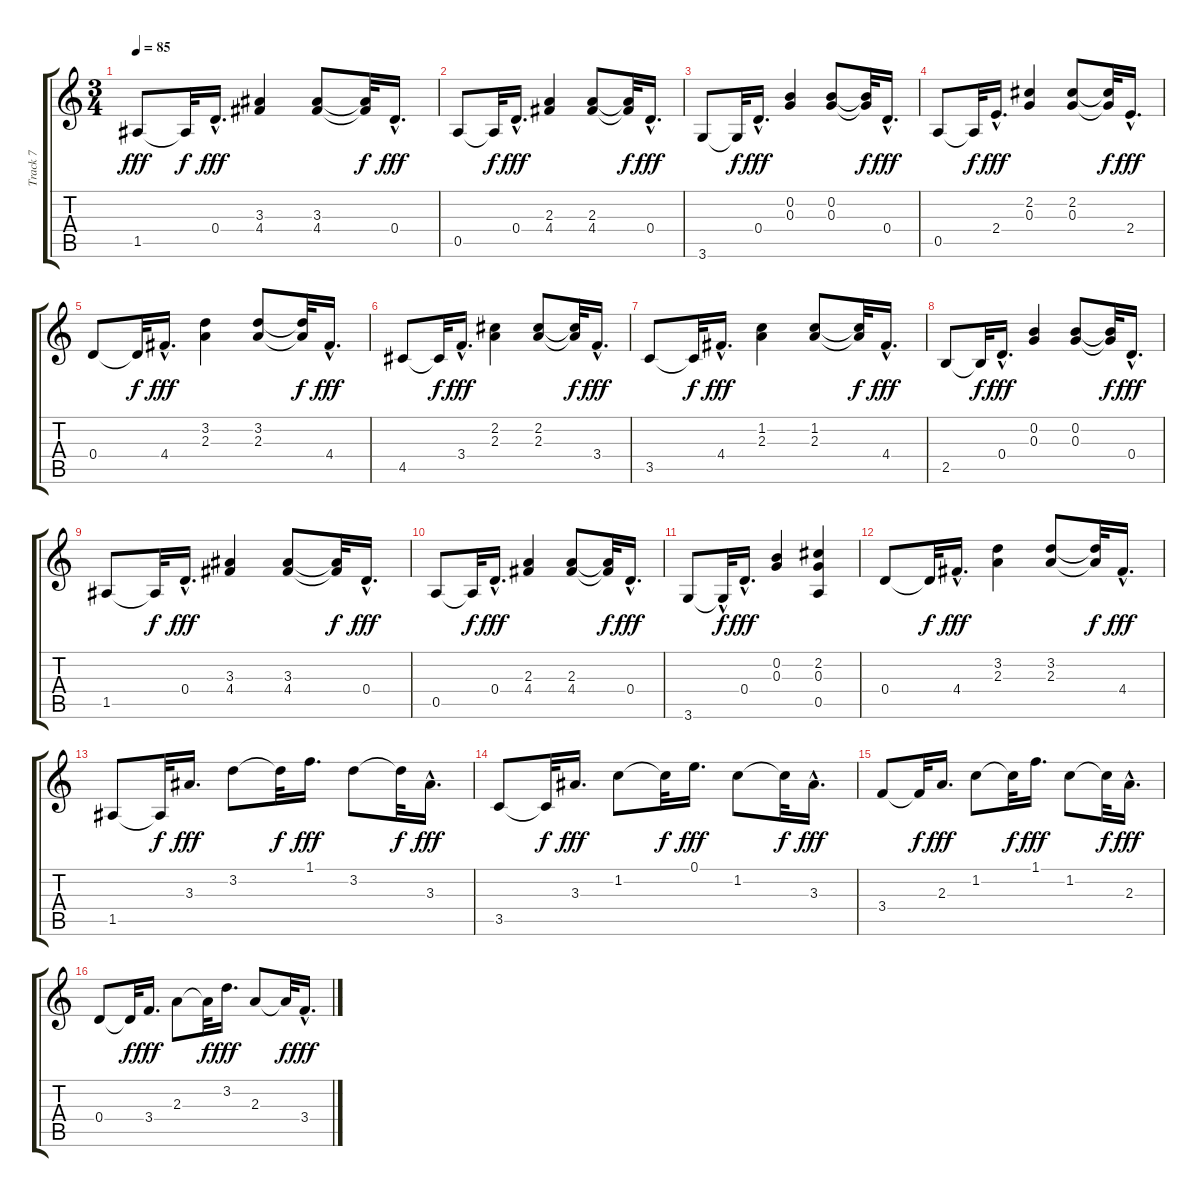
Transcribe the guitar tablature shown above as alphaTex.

\track ("Track 7" "Track 7") {instrument electricguitarclean}
\staff {score tabs}
\tuning (E4 B3 G3 D3 A2 E2) {hide}
\ts (3 4)
\tempo 85
\clef g2
\ks c
1.5.8{dy fff} 1.5{t}.32{dy f} 0.4{hac}.16{d dy fff} (3.3 4.4).4 (3.3 4.4).8 (3.3{t} 4.4{t}).32{dy f} 0.4{hac}.16{d dy fff} |
0.5.8 0.5{t}.32{dy f} 0.4{hac}.16{d dy fff} (2.3 4.4).4 (2.3 4.4).8 (2.3{t} 4.4{t}).32{dy f} 0.4{hac}.16{d dy fff} |
3.6.8 3.6{t}.32{dy f} 0.4{hac}.16{d dy fff} (0.2 0.3).4 (0.2 0.3).8 (0.2{t} 0.3{t}).32{dy f} 0.4{hac}.16{d dy fff} |
0.5.8 0.5{t}.32{dy f} 2.4{hac}.16{d dy fff} (2.2 0.3).4 (2.2 0.3).8 (2.2{t} 0.3{t}).32{dy f} 2.4{hac}.16{d dy fff} |
0.4.8 0.4{t}.32{dy f} 4.4{hac}.16{d dy fff} (3.2 2.3).4 (3.2 2.3).8 (3.2{t} 2.3{t}).32{dy f} 4.4{hac}.16{d dy fff} |
4.5.8 4.5{t}.32{dy f} 3.4{hac}.16{d dy fff} (2.2 2.3).4 (2.2 2.3).8 (2.2{t} 2.3{t}).32{dy f} 3.4{hac}.16{d dy fff} |
3.5.8 3.5{t}.32{dy f} 4.4{hac}.16{d dy fff} (1.2 2.3).4 (1.2 2.3).8 (1.2{t} 2.3{t}).32{dy f} 4.4{hac}.16{d dy fff} |
2.5.8 2.5{t}.32{dy f} 0.4{hac}.16{d dy fff} (0.2 0.3).4 (0.2 0.3).8 (0.2{t} 0.3{t}).32{dy f} 0.4{hac}.16{d dy fff} |
1.5.8 1.5{t}.32{dy f} 0.4{hac}.16{d dy fff} (3.3 4.4).4 (3.3 4.4).8 (3.3{t} 4.4{t}).32{dy f} 0.4{hac}.16{d dy fff} |
0.5.8 0.5{t}.32{dy f} 0.4{hac}.16{d dy fff} (2.3 4.4).4 (2.3 4.4).8 (2.3{t} 4.4{t}).32{dy f} 0.4{hac}.16{d dy fff} |
3.6.8 3.6{hac t}.32{dy f} 0.4{hac}.16{d dy fff} (0.2 0.3).4 (2.2 0.3 0.5).4 |
0.4.8 0.4{t}.32{dy f} 4.4{hac}.16{d dy fff} (3.2 2.3).4 (3.2 2.3).8 (3.2{t} 2.3{t}).32{dy f} 4.4{hac}.16{d dy fff} |
1.5.8 1.5{t}.32{dy f} 3.3.16{d dy fff} 3.2.8 3.2{t}.32{dy f} 1.1.16{d dy fff} 3.2.8 3.2{t}.32{dy f} 3.3{hac}.16{d dy fff} |
3.5.8 3.5{t}.32{dy f} 3.3.16{d dy fff} 1.2.8 1.2{t}.32{dy f} 0.1.16{d dy fff} 1.2.8 1.2{t}.32{dy f} 3.3{hac}.16{d dy fff} |
3.4.8 3.4{t}.32{dy f} 2.3.16{d dy fff} 1.2.8 1.2{t}.32{dy f} 1.1.16{d dy fff} 1.2.8 1.2{t}.32{dy f} 2.3{hac}.16{d dy fff} |
0.4.8 0.4{t}.32{dy f} 3.4.16{d dy fff} 2.3.8 2.3{t}.32{dy f} 3.2.16{d dy fff} 2.3.8 2.3{t}.32{dy f} 3.4{hac}.16{d dy fff}
